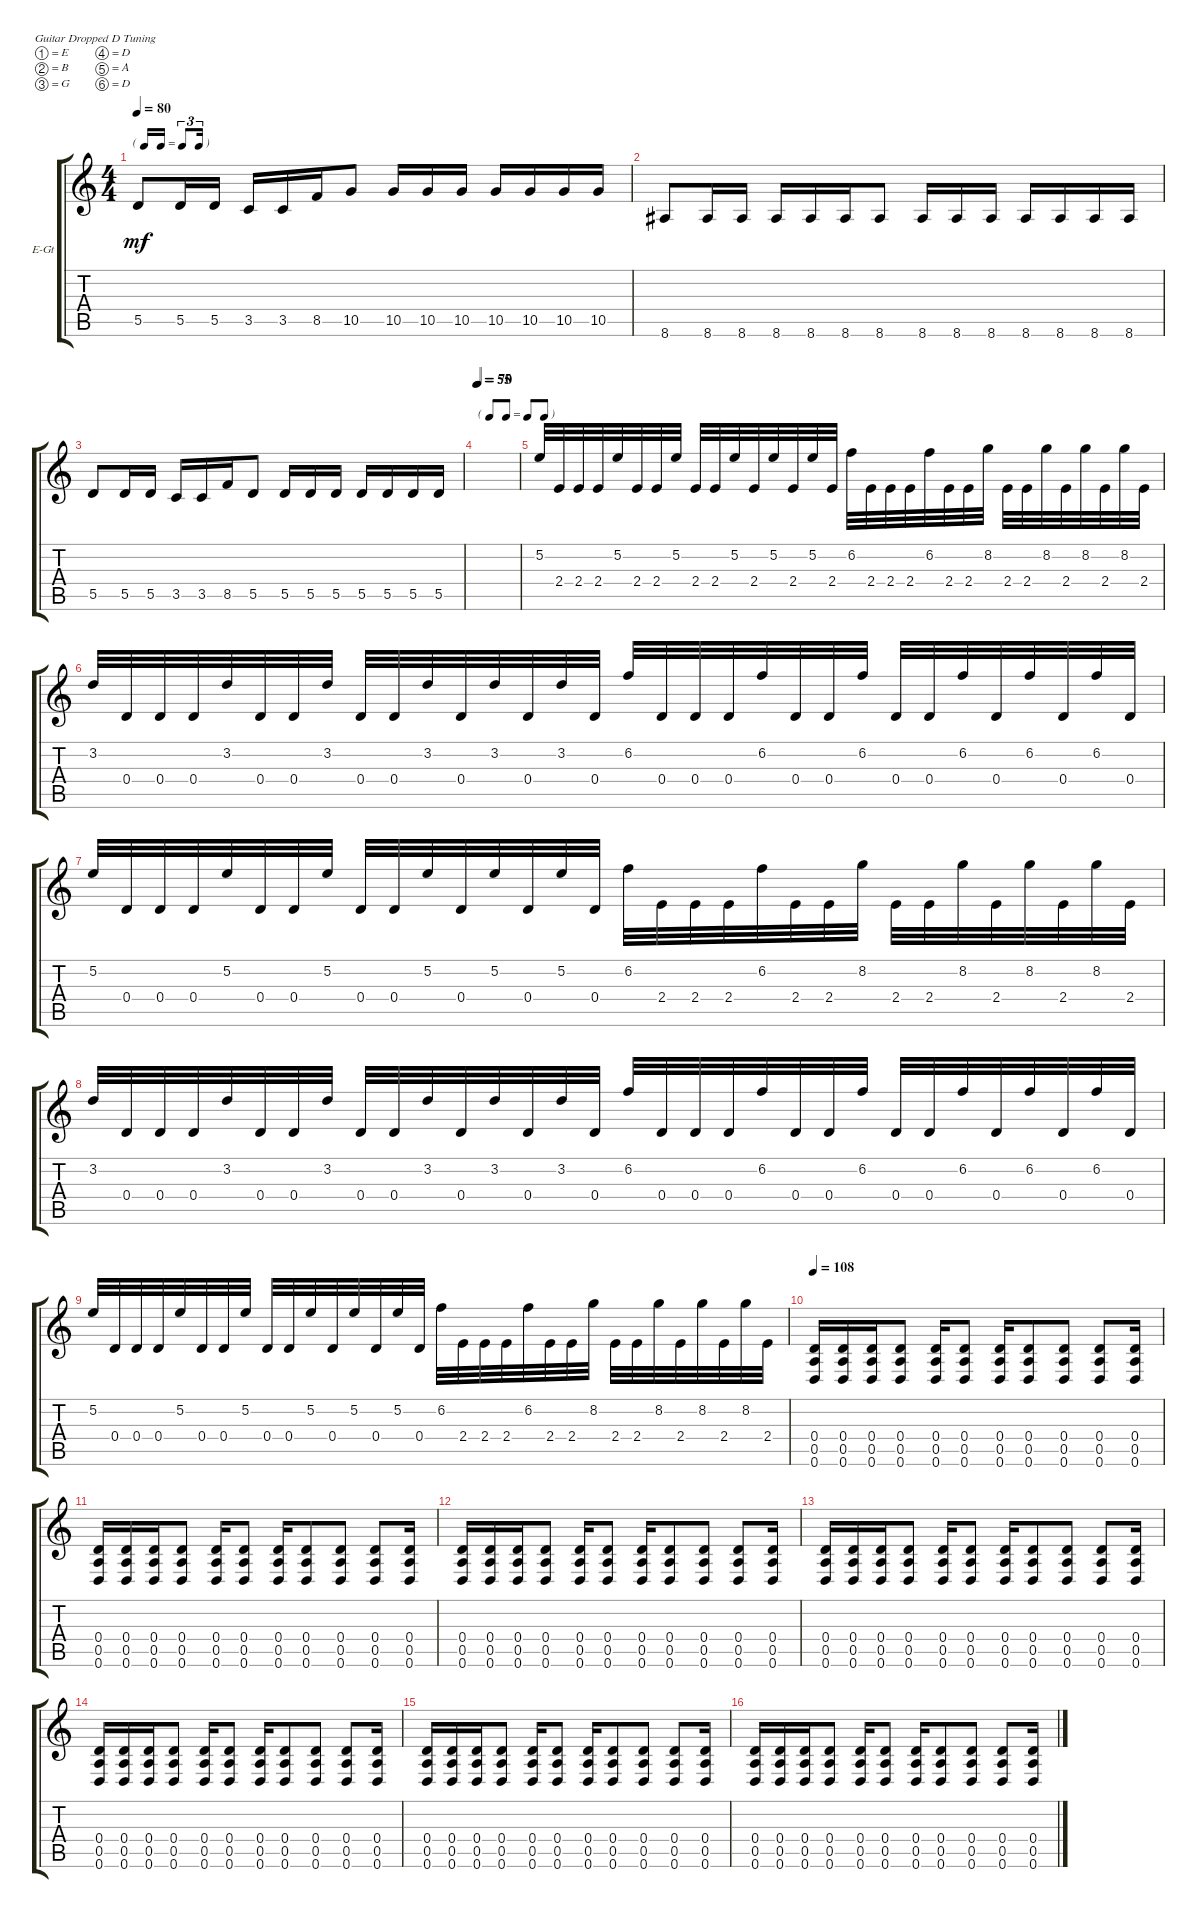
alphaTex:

\defaultSystemsLayout 4
\bracketExtendMode groupsimilarinstruments
\firstSystemTrackNameOrientation horizontal
\otherSystemsTrackNameOrientation horizontal
\track ("Electric Guitar" "E-Gt") {instrument distortionguitar}
\staff {score tabs}
\tuning (E4 B3 G3 D3 A2 D2)
\ts (4 4)
\tf triplet16th
\tempo 80
\clef g2
\ks c
5.5.8{dy mf} 5.5.16 5.5.16 3.5.16 3.5.16 8.5.16 10.5.8 10.5.16 10.5.16 10.5.16 10.5.16 10.5.16 10.5.16 10.5.16 |
8.6.8 8.6.16 8.6.16 8.6.16 8.6.16 8.6.16 8.6.8 8.6.16 8.6.16 8.6.16 8.6.16 8.6.16 8.6.16 8.6.16 |
5.5.8 5.5.16 5.5.16 3.5.16 3.5.16 8.5.16 5.5.8 5.5.16 5.5.16 5.5.16 5.5.16 5.5.16 5.5.16 5.5.16 |
\tf none
\tempo 55
\tempo (70 0.03125)
|
5.2.32 2.4.32 2.4.32 2.4.32 5.2.32 2.4.32 2.4.32 5.2.32 2.4.32 2.4.32 5.2.32 2.4.32 5.2.32 2.4.32 5.2.32 2.4.32 6.2.32 2.4.32 2.4.32 2.4.32 6.2.32 2.4.32 2.4.32 8.2.32 2.4.32 2.4.32 8.2.32 2.4.32 8.2.32 2.4.32 8.2.32 2.4.32 |
3.2.32 0.4.32 0.4.32 0.4.32 3.2.32 0.4.32 0.4.32 3.2.32 0.4.32 0.4.32 3.2.32 0.4.32 3.2.32 0.4.32 3.2.32 0.4.32 6.2.32 0.4.32 0.4.32 0.4.32 6.2.32 0.4.32 0.4.32 6.2.32 0.4.32 0.4.32 6.2.32 0.4.32 6.2.32 0.4.32 6.2.32 0.4.32 |
5.2.32 0.4.32 0.4.32 0.4.32 5.2.32 0.4.32 0.4.32 5.2.32 0.4.32 0.4.32 5.2.32 0.4.32 5.2.32 0.4.32 5.2.32 0.4.32 6.2.32 2.4.32 2.4.32 2.4.32 6.2.32 2.4.32 2.4.32 8.2.32 2.4.32 2.4.32 8.2.32 2.4.32 8.2.32 2.4.32 8.2.32 2.4.32 |
3.2.32 0.4.32 0.4.32 0.4.32 3.2.32 0.4.32 0.4.32 3.2.32 0.4.32 0.4.32 3.2.32 0.4.32 3.2.32 0.4.32 3.2.32 0.4.32 6.2.32 0.4.32 0.4.32 0.4.32 6.2.32 0.4.32 0.4.32 6.2.32 0.4.32 0.4.32 6.2.32 0.4.32 6.2.32 0.4.32 6.2.32 0.4.32 |
5.2.32 0.4.32 0.4.32 0.4.32 5.2.32 0.4.32 0.4.32 5.2.32 0.4.32 0.4.32 5.2.32 0.4.32 5.2.32 0.4.32 5.2.32 0.4.32 6.2.32 2.4.32 2.4.32 2.4.32 6.2.32 2.4.32 2.4.32 8.2.32 2.4.32 2.4.32 8.2.32 2.4.32 8.2.32 2.4.32 8.2.32 2.4.32 |
\tempo 108
(0.6 0.5 0.4).16 (0.5 0.6 0.4).16 (0.6 0.5 0.4).16 (0.5 0.6 0.4).8 (0.6 0.5 0.4).16 (0.5 0.6 0.4).8 (0.6 0.5 0.4).16 (0.5 0.6 0.4).8 (0.4 0.5 0.6).8 (0.6 0.5 0.4).8 (0.4 0.5 0.6).16 |
(0.6 0.5 0.4).16 (0.5 0.6 0.4).16 (0.6 0.5 0.4).16 (0.5 0.6 0.4).8 (0.6 0.5 0.4).16 (0.5 0.6 0.4).8 (0.6 0.5 0.4).16 (0.5 0.6 0.4).8 (0.4 0.5 0.6).8 (0.6 0.5 0.4).8 (0.4 0.5 0.6).16 |
(0.6 0.5 0.4).16 (0.5 0.6 0.4).16 (0.6 0.5 0.4).16 (0.5 0.6 0.4).8 (0.6 0.5 0.4).16 (0.5 0.6 0.4).8 (0.6 0.5 0.4).16 (0.5 0.6 0.4).8 (0.4 0.5 0.6).8 (0.6 0.5 0.4).8 (0.4 0.5 0.6).16 |
(0.6 0.5 0.4).16 (0.5 0.6 0.4).16 (0.6 0.5 0.4).16 (0.5 0.6 0.4).8 (0.6 0.5 0.4).16 (0.5 0.6 0.4).8 (0.6 0.5 0.4).16 (0.5 0.6 0.4).8 (0.4 0.5 0.6).8 (0.6 0.5 0.4).8 (0.4 0.5 0.6).16 |
(0.6 0.5 0.4).16 (0.5 0.6 0.4).16 (0.6 0.5 0.4).16 (0.5 0.6 0.4).8 (0.6 0.5 0.4).16 (0.5 0.6 0.4).8 (0.6 0.5 0.4).16 (0.5 0.6 0.4).8 (0.4 0.5 0.6).8 (0.6 0.5 0.4).8 (0.4 0.5 0.6).16 |
(0.6 0.5 0.4).16 (0.5 0.6 0.4).16 (0.6 0.5 0.4).16 (0.5 0.6 0.4).8 (0.6 0.5 0.4).16 (0.5 0.6 0.4).8 (0.6 0.5 0.4).16 (0.5 0.6 0.4).8 (0.4 0.5 0.6).8 (0.6 0.5 0.4).8 (0.4 0.5 0.6).16 |
(0.6 0.5 0.4).16 (0.5 0.6 0.4).16 (0.6 0.5 0.4).16 (0.5 0.6 0.4).8 (0.6 0.5 0.4).16 (0.5 0.6 0.4).8 (0.6 0.5 0.4).16 (0.5 0.6 0.4).8 (0.4 0.5 0.6).8 (0.6 0.5 0.4).8 (0.4 0.5 0.6).16
